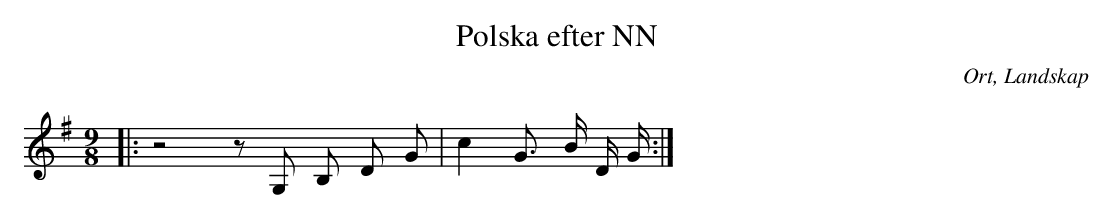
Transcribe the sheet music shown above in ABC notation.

X:1
T:Polska efter NN
O:Ort, Landskap
M:9/8
L:1/8
K:G
|: z4 z G, B, D G | c2 G3/2 B/ D/ G/  :|
